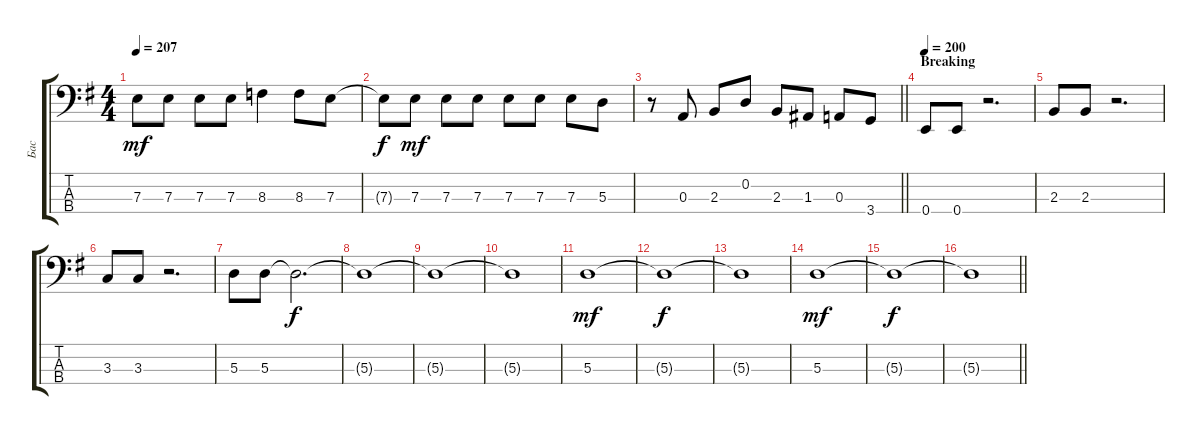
\track ("Бас" "Бас") {instrument electricbassfinger}
\staff {score tabs}
\tuning (G2 D2 A1 E1) {hide}
\ts (4 4)
\tempo 207
\clef f4
\ks eminor
7.3.8{dy mf} 7.3.8 7.3.8 7.3.8 8.3.4 8.3.8 7.3.8 |
7.3{t}.8{dy f} 7.3.8{dy mf} 7.3.8 7.3.8 7.3.8 7.3.8 7.3.8 5.3.8 |
\barLineRight lightlight
r.8 0.3.8 2.3.8 0.2.8 2.3.8 1.3.8 0.3.8 3.4.8 |
\section ("" "Breaking")
\tempo 200
0.4.8 0.4.8 r.2{d} |
2.3.8 2.3.8 r.2{d} |
3.3.8 3.3.8 r.2{d} |
5.3.8 5.3.8 5.3{t}.2{d dy f} |
5.3{t}.1 |
5.3{t}.1 |
5.3{t}.1 |
5.3.1{dy mf} |
5.3{t}.1{dy f} |
5.3{t}.1 |
5.3.1{dy mf} |
5.3{t}.1{dy f} |
\barLineRight lightlight
5.3{t}.1
